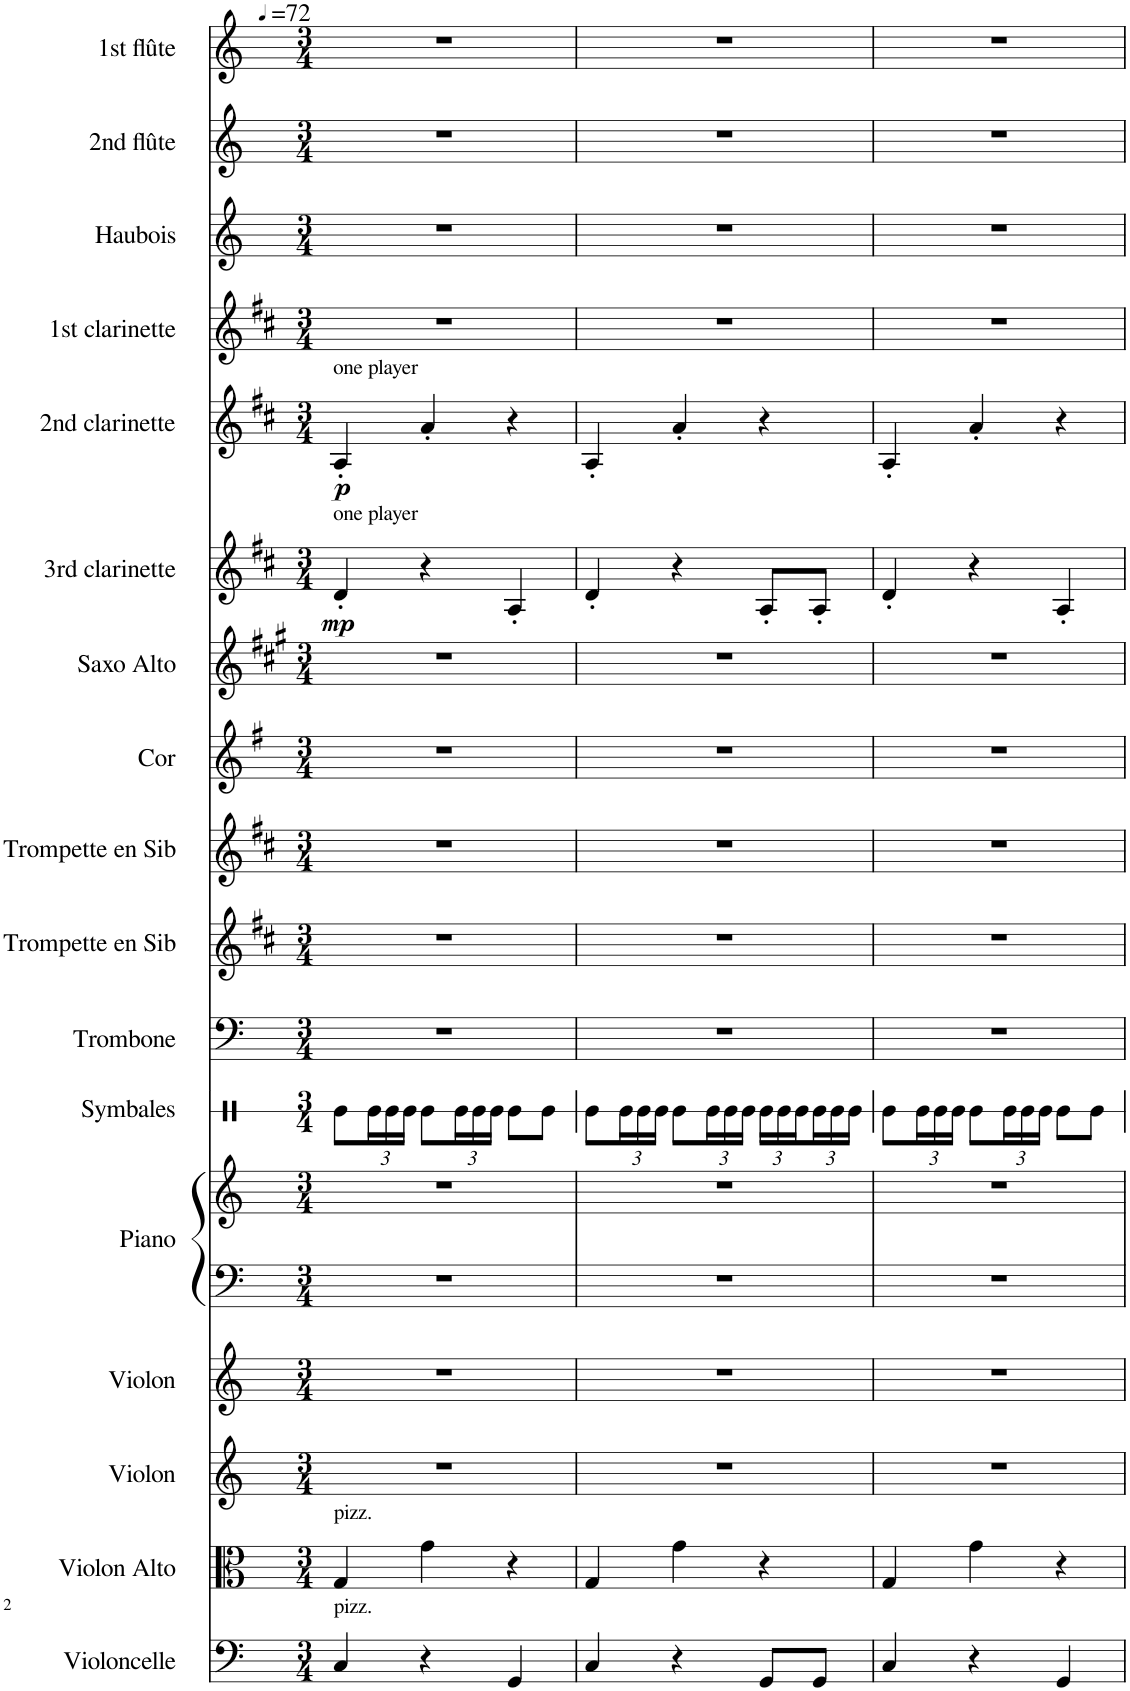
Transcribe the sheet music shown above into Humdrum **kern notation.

**kern	**kern	**kern	**kern	**kern	**kern	**kern	**kern	**kern	**kern	**kern	**kern	**kern	**dynam	**kern	**dynam	**kern	**kern	**kern	**kern
*part17	*part16	*part15	*part14	*part13	*part13	*part12	*part11	*part10	*part9	*part8	*part7	*part6	*part6	*part5	*part5	*part4	*part3	*part2	*part1
*staff18	*staff17	*staff16	*staff15	*staff14	*staff13	*staff12	*staff11	*staff10	*staff9	*staff8	*staff7	*staff6	*staff6	*staff5	*staff5	*staff4	*staff3	*staff2	*staff1
*I"Violoncelle	*I"Violon Alto	*I"Violon	*I"Violon	*I"Piano	*	*I"Symbales	*I"Trombone	*I"Trompette en Sib	*I"Trompette en Sib	*I"Cor	*I"Saxo Alto	*I"3rd clarinette	*	*I"2nd clarinette	*	*I"1st clarinette	*I"Haubois	*I"2nd flûte	*I"1st flûte
*I'Vc.	*I'Vla.	*I'Vln.	*I'Vln.	*I'Pno.	*	*I'Symb	*I'Trombone	*I'Tpt. Sib	*I'Tpt. Sib	*I'Cor	*I'Sax. A.	*I'3rd Cl.	*	*I'2nd Cl.	*	*I'1st Cl.	*I'Haub.	*I'2nd Fl.	*I'1st Fl.
*	*	*	*	*	*	*stria1	*	*	*	*	*	*	*	*	*	*	*	*	*
*clefF4	*clefC3	*clefG2	*clefG2	*clefF4	*clefG2	*clefX	*clefF4	*clefG2	*clefG2	*clefG2	*clefG2	*clefG2	*	*clefG2	*	*clefG2	*clefG2	*clefG2	*clefG2
*	*	*	*	*	*	*	*	*Trd1c2	*Trd1c2	*Trd4c7	*Trd5c9	*Trd1c2	*	*Trd1c2	*	*Trd1c2	*	*	*
*k[]	*k[]	*k[]	*k[]	*k[]	*k[]	*k[]	*k[]	*k[f#c#]	*k[f#c#]	*k[f#]	*k[f#c#g#]	*k[f#c#]	*	*k[f#c#]	*	*k[f#c#]	*k[]	*k[]	*k[]
*M3/4	*M3/4	*M3/4	*M3/4	*M3/4	*M3/4	*M3/4	*M3/4	*M3/4	*M3/4	*M3/4	*M3/4	*M3/4	*	*M3/4	*	*M3/4	*M3/4	*M3/4	*M3/4
*MM72	*MM72	*MM72	*MM72	*MM72	*MM72	*MM72	*MM72	*MM72	*MM72	*MM72	*MM72	*MM72	*	*MM72	*	*MM72	*MM72	*MM72	*MM72
=1	=1	=1	=1	=1	=1	=1	=1	=1	=1	=1	=1	=1	=1	=1	=1	=1	=1	=1	=1
!	!	!	!	!	!	!	!	!	!	!	!	!	!	!LO:TX:a:t=one player	!	!	!	!	!
!	!	!	!	!	!	!	!	!	!	!	!	!LO:TX:a:t=one player	!	!	!	!	!	!	!
!	!LO:TX:a:t=pizz.	!	!	!	!	!	!	!	!	!	!	!	!	!	!	!	!	!	!
!LO:TX:a:t=pizz.	!	!	!	!	!	!	!	!	!	!	!	!	!	!	!	!	!	!	!
!	!	!	!	!	!	!	!	!	!	!	!	!	!LO:DY:b	!	!LO:DY:b	!	!	!	!
4C/	4G/	2.r	2.r	2.r	2.r	8Re\L	2.r	2.r	2.r	2.r	2.r	4d'/	mp	4A'/	p	2.r	2.r	2.r	2.r
*	*	*	*	*	*	*Xbrackettup	*	*	*	*	*	*	*	*	*	*	*	*	*
.	.	.	.	.	.	24Re\L	.	.	.	.	.	.	.	.	.	.	.	.	.
.	.	.	.	.	.	24Re\	.	.	.	.	.	.	.	.	.	.	.	.	.
.	.	.	.	.	.	24Re\JJ	.	.	.	.	.	.	.	.	.	.	.	.	.
4r	4g\	.	.	.	.	8Re\L	.	.	.	.	.	4r	.	4a'/	.	.	.	.	.
.	.	.	.	.	.	24Re\L	.	.	.	.	.	.	.	.	.	.	.	.	.
.	.	.	.	.	.	24Re\	.	.	.	.	.	.	.	.	.	.	.	.	.
.	.	.	.	.	.	24Re\JJ	.	.	.	.	.	.	.	.	.	.	.	.	.
4GG/	4r	.	.	.	.	8Re\L	.	.	.	.	.	4A'/	.	4r	.	.	.	.	.
.	.	.	.	.	.	8Re\J	.	.	.	.	.	.	.	.	.	.	.	.	.
=2	=2	=2	=2	=2	=2	=2	=2	=2	=2	=2	=2	=2	=2	=2	=2	=2	=2	=2	=2
4C/	4G/	2.r	2.r	2.r	2.r	8Re\L	2.r	2.r	2.r	2.r	2.r	4d'/	.	4A'/	.	2.r	2.r	2.r	2.r
.	.	.	.	.	.	24Re\L	.	.	.	.	.	.	.	.	.	.	.	.	.
.	.	.	.	.	.	24Re\	.	.	.	.	.	.	.	.	.	.	.	.	.
.	.	.	.	.	.	24Re\JJ	.	.	.	.	.	.	.	.	.	.	.	.	.
4r	4g\	.	.	.	.	8Re\L	.	.	.	.	.	4r	.	4a'/	.	.	.	.	.
.	.	.	.	.	.	24Re\L	.	.	.	.	.	.	.	.	.	.	.	.	.
.	.	.	.	.	.	24Re\	.	.	.	.	.	.	.	.	.	.	.	.	.
.	.	.	.	.	.	24Re\JJ	.	.	.	.	.	.	.	.	.	.	.	.	.
8GG/L	4r	.	.	.	.	24Re\LL	.	.	.	.	.	8A'/L	.	4r	.	.	.	.	.
.	.	.	.	.	.	24Re\	.	.	.	.	.	.	.	.	.	.	.	.	.
.	.	.	.	.	.	24Re\	.	.	.	.	.	.	.	.	.	.	.	.	.
8GG/J	.	.	.	.	.	24Re\	.	.	.	.	.	8A'/J	.	.	.	.	.	.	.
.	.	.	.	.	.	24Re\	.	.	.	.	.	.	.	.	.	.	.	.	.
.	.	.	.	.	.	24Re\JJ	.	.	.	.	.	.	.	.	.	.	.	.	.
=3	=3	=3	=3	=3	=3	=3	=3	=3	=3	=3	=3	=3	=3	=3	=3	=3	=3	=3	=3
4C/	4G/	2.r	2.r	2.r	2.r	8Re\L	2.r	2.r	2.r	2.r	2.r	4d'/	.	4A'/	.	2.r	2.r	2.r	2.r
.	.	.	.	.	.	24Re\L	.	.	.	.	.	.	.	.	.	.	.	.	.
.	.	.	.	.	.	24Re\	.	.	.	.	.	.	.	.	.	.	.	.	.
.	.	.	.	.	.	24Re\JJ	.	.	.	.	.	.	.	.	.	.	.	.	.
4r	4g\	.	.	.	.	8Re\L	.	.	.	.	.	4r	.	4a'/	.	.	.	.	.
.	.	.	.	.	.	24Re\L	.	.	.	.	.	.	.	.	.	.	.	.	.
.	.	.	.	.	.	24Re\	.	.	.	.	.	.	.	.	.	.	.	.	.
.	.	.	.	.	.	24Re\JJ	.	.	.	.	.	.	.	.	.	.	.	.	.
4GG/	4r	.	.	.	.	8Re\L	.	.	.	.	.	4A'/	.	4r	.	.	.	.	.
.	.	.	.	.	.	8Re\J	.	.	.	.	.	.	.	.	.	.	.	.	.
=	=	=	=	=	=	=	=	=	=	=	=	=	=	=	=	=	=	=	=
*-	*-	*-	*-	*-	*-	*-	*-	*-	*-	*-	*-	*-	*-	*-	*-	*-	*-	*-	*-
